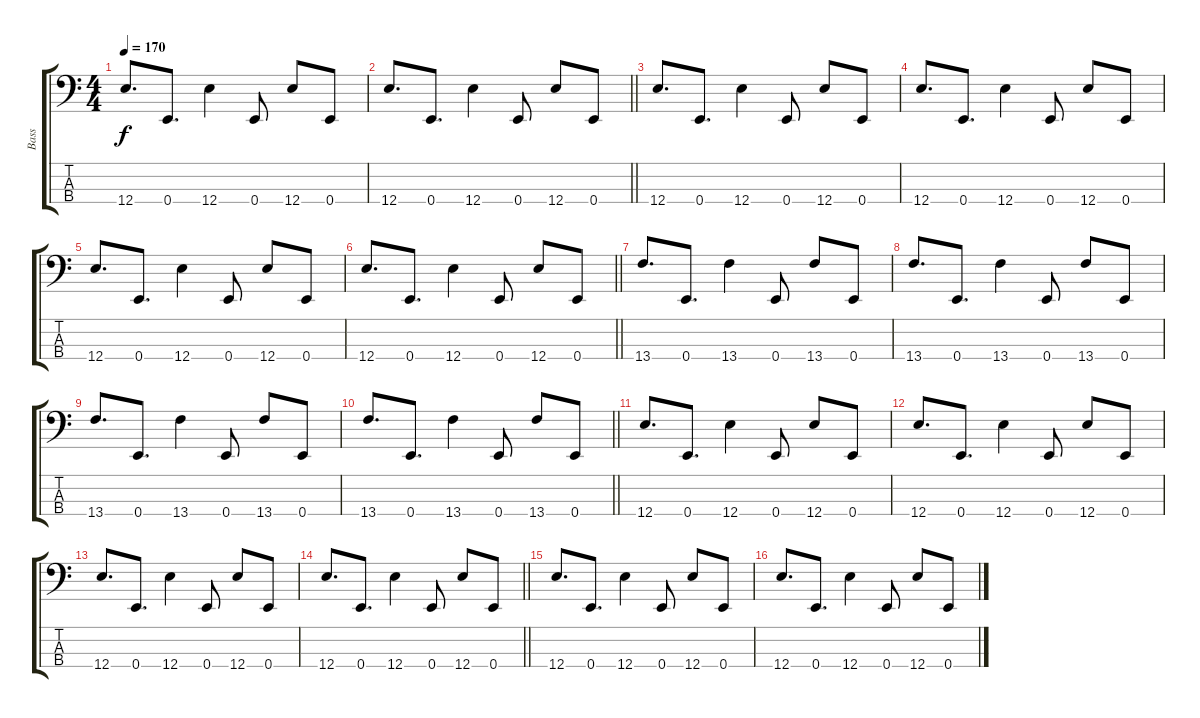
\track ("Bass" "Bass") {instrument electricbassfinger}
\staff {score tabs}
\tuning (G2 D2 A1 E1) {hide}
\ts (4 4)
\tempo 170
\clef f4
\ks c
12.4.8{d dy f} 0.4.8{d} 12.4.4 0.4.8 12.4.8 0.4.8 |
\barLineRight lightlight
12.4.8{d} 0.4.8{d} 12.4.4 0.4.8 12.4.8 0.4.8 |
\section ("" "")
12.4.8{d} 0.4.8{d} 12.4.4 0.4.8 12.4.8 0.4.8 |
12.4.8{d} 0.4.8{d} 12.4.4 0.4.8 12.4.8 0.4.8 |
12.4.8{d} 0.4.8{d} 12.4.4 0.4.8 12.4.8 0.4.8 |
\barLineRight lightlight
12.4.8{d} 0.4.8{d} 12.4.4 0.4.8 12.4.8 0.4.8 |
\section ("" "")
13.4.8{d} 0.4.8{d} 13.4.4 0.4.8 13.4.8 0.4.8 |
13.4.8{d} 0.4.8{d} 13.4.4 0.4.8 13.4.8 0.4.8 |
13.4.8{d} 0.4.8{d} 13.4.4 0.4.8 13.4.8 0.4.8 |
\barLineRight lightlight
13.4.8{d} 0.4.8{d} 13.4.4 0.4.8 13.4.8 0.4.8 |
\section ("" "")
12.4.8{d} 0.4.8{d} 12.4.4 0.4.8 12.4.8 0.4.8 |
12.4.8{d} 0.4.8{d} 12.4.4 0.4.8 12.4.8 0.4.8 |
12.4.8{d} 0.4.8{d} 12.4.4 0.4.8 12.4.8 0.4.8 |
\barLineRight lightlight
12.4.8{d} 0.4.8{d} 12.4.4 0.4.8 12.4.8 0.4.8 |
\section ("" "")
12.4.8{d} 0.4.8{d} 12.4.4 0.4.8 12.4.8 0.4.8 |
12.4.8{d} 0.4.8{d} 12.4.4 0.4.8 12.4.8 0.4.8
